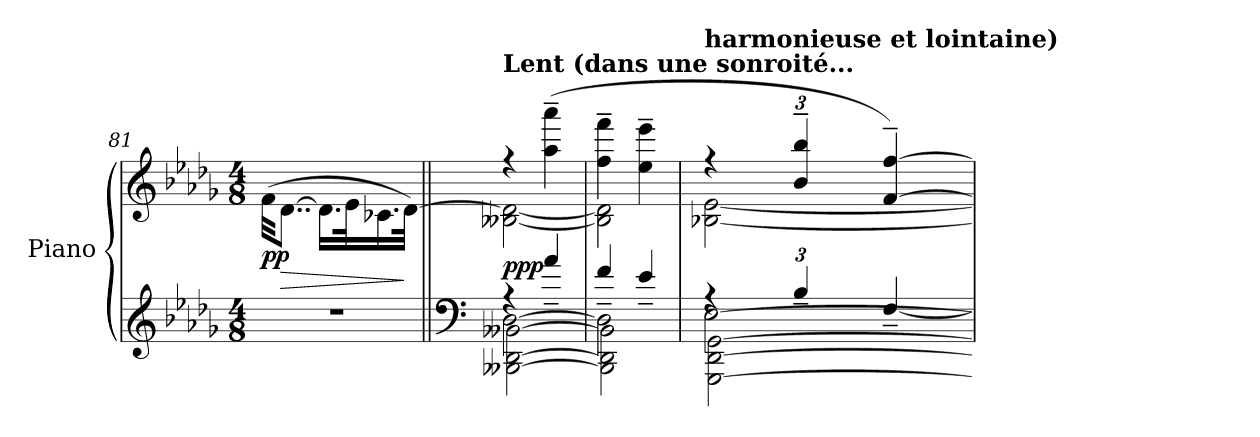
**kern	**kern	**dynam
*part1	*part1	*part1
*staff2	*staff1	*staff1/2
*I"Piano	*	*
*I'Pno.	*	*
*clefG2	*clefG2	*
*k[b-e-a-d-g-]	*k[b-e-a-d-g-]	*
*D-:	*D-:	*
*M4/8	*M4/8	*
=81	=81	=81
!	!	!LO:DY:b
2r	(>32f\KKL	pp
!	!	!LO:HP:b
.	[8..d-\J	>
.	16.d-\LL]	.
.	32e-\K	.
.	16.c-X\	.
.	[32d-\JJk)	]
=82||	=82||	=82||
*clefF4	*	*
*^	*^	*
*	*^	*	*	*
!	!	!	!LO:TX:a:B:t=Lent (dans une sonroité...	!	!
!	!	!	!	!	!LO:DY:a=2
[<2D-\	4rA	[2BBB--X\ [2DD-\ [2BB--X\	4rff	[<2B--X\ 2d-\_	ppp
.	4a-~>/	.	(>4aa-\~< 4aaa-\~<	.	.
=83	=83	=83	=83	=83	=83
2D-\]	4f~>/	2BBB--\] 2DD-\] 2BB--\]	4ff\~< 4fff\~<	2B--\] 2d-\]	.
.	4e-~>/	.	4ee-\~< 4eee-\~<	.	.
!!LO:LB:g=z	!!
=84	=84	=84	=84	=84	=84
*	*Xbrackettup	*	*Xbrackettup	*	*
!	!	!	!LO:TX:a:B:t=harmonieuse et lointaine)	!	!
[<2E-\	6rA	[2GGG-\ [2DD-\ [2GG-\	6rff	[<2B-X\ [<2e-\	.
.	6B-~>/	.	6b-/~> 6bb-/~>	.	.
.	[>6F~>/	.	[>6f/~> [>6ff/~>)	.	.
*v	*v	*v	*	*	*
*	*v	*v	*
=	=	=
*-	*-	*-
